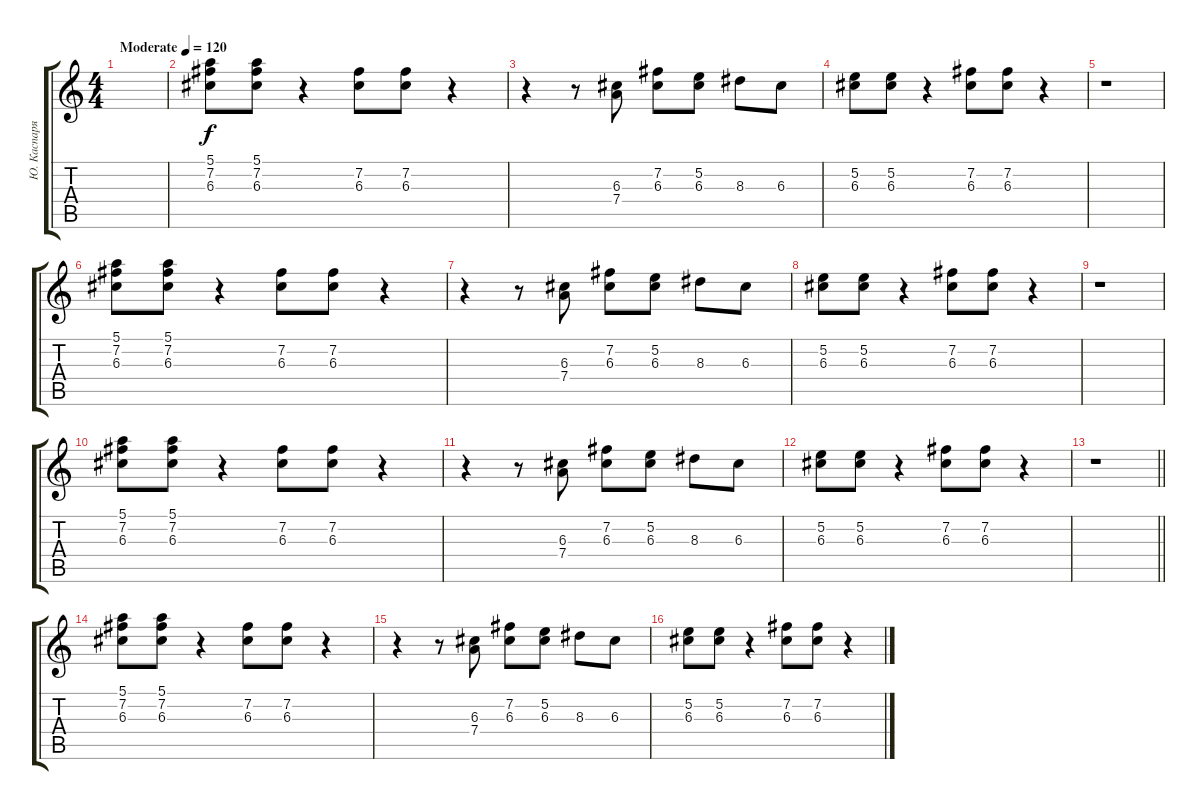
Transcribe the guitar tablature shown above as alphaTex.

\track ("Ю. Каспарян" "Ю. Каспаря") {instrument electricguitarclean}
\staff {score tabs}
\tuning (E4 B3 G3 D3 A2 E2) {hide}
\ts (4 4)
\tempo (120 "Moderate")
\clef g2
\ks c
|
(5.1 7.2 6.3).8 (5.1 7.2 6.3).8 r.4 (7.2 6.3).8 (7.2 6.3).8 r.4 |
r.4 r.8 (6.3 7.4).8 (7.2 6.3).8 (5.2 6.3).8 8.3.8 6.3.8 |
(5.2 6.3).8 (5.2 6.3).8 r.4 (7.2 6.3).8 (7.2 6.3).8 r.4 |
r.1 |
(5.1 7.2 6.3).8 (5.1 7.2 6.3).8 r.4 (7.2 6.3).8 (7.2 6.3).8 r.4 |
r.4 r.8 (6.3 7.4).8 (7.2 6.3).8 (5.2 6.3).8 8.3.8 6.3.8 |
(5.2 6.3).8 (5.2 6.3).8 r.4 (7.2 6.3).8 (7.2 6.3).8 r.4 |
r.1 |
(5.1 7.2 6.3).8 (5.1 7.2 6.3).8 r.4 (7.2 6.3).8 (7.2 6.3).8 r.4 |
r.4 r.8 (6.3 7.4).8 (7.2 6.3).8 (5.2 6.3).8 8.3.8 6.3.8 |
(5.2 6.3).8 (5.2 6.3).8 r.4 (7.2 6.3).8 (7.2 6.3).8 r.4 |
\barLineRight lightlight
r.1 |
(5.1 7.2 6.3).8 (5.1 7.2 6.3).8 r.4 (7.2 6.3).8 (7.2 6.3).8 r.4 |
r.4 r.8 (6.3 7.4).8 (7.2 6.3).8 (5.2 6.3).8 8.3.8 6.3.8 |
(5.2 6.3).8 (5.2 6.3).8 r.4 (7.2 6.3).8 (7.2 6.3).8 r.4
